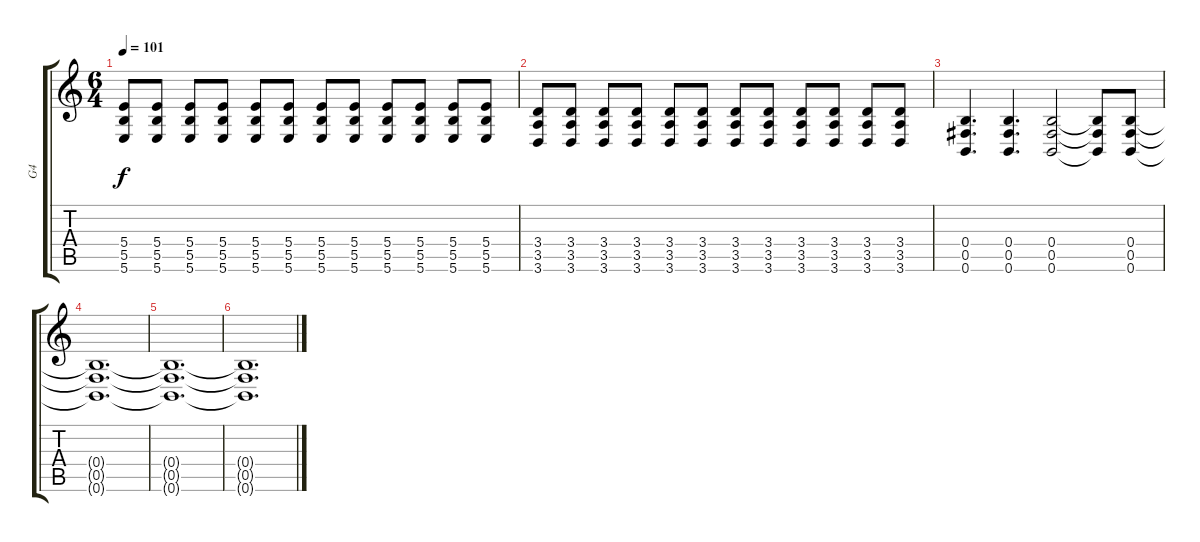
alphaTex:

\track ("G4" "G4") {instrument distortionguitar}
\staff {score tabs}
\tuning (Db4 Ab3 E3 B2 Gb2 B1) {hide}
\ts (6 4)
\tempo 101
\clef g2
\ks c
(5.4 5.5 5.6).8{dy f} (5.4 5.5 5.6).8 (5.4 5.5 5.6).8 (5.4 5.5 5.6).8 (5.4 5.5 5.6).8 (5.4 5.5 5.6).8 (5.4 5.5 5.6).8 (5.4 5.5 5.6).8 (5.4 5.5 5.6).8 (5.4 5.5 5.6).8 (5.4 5.5 5.6).8 (5.4 5.5 5.6).8 |
(3.4 3.5 3.6).8 (3.4 3.5 3.6).8 (3.4 3.5 3.6).8 (3.4 3.5 3.6).8 (3.4 3.5 3.6).8 (3.4 3.5 3.6).8 (3.4 3.5 3.6).8 (3.4 3.5 3.6).8 (3.4 3.5 3.6).8 (3.4 3.5 3.6).8 (3.4 3.5 3.6).8 (3.4 3.5 3.6).8 |
(0.4 0.5 0.6).4{d} (0.4 0.5 0.6).4{d} (0.4 0.5 0.6).2 (0.4{t} 0.5{t} 0.6{t}).8 (0.4 0.5 0.6).8 |
(0.4{t} 0.5{t} 0.6{t}).1{d} |
(0.4{t} 0.5{t} 0.6{t}).1{d} |
(0.4{t} 0.5{t} 0.6{t}).1{d}
